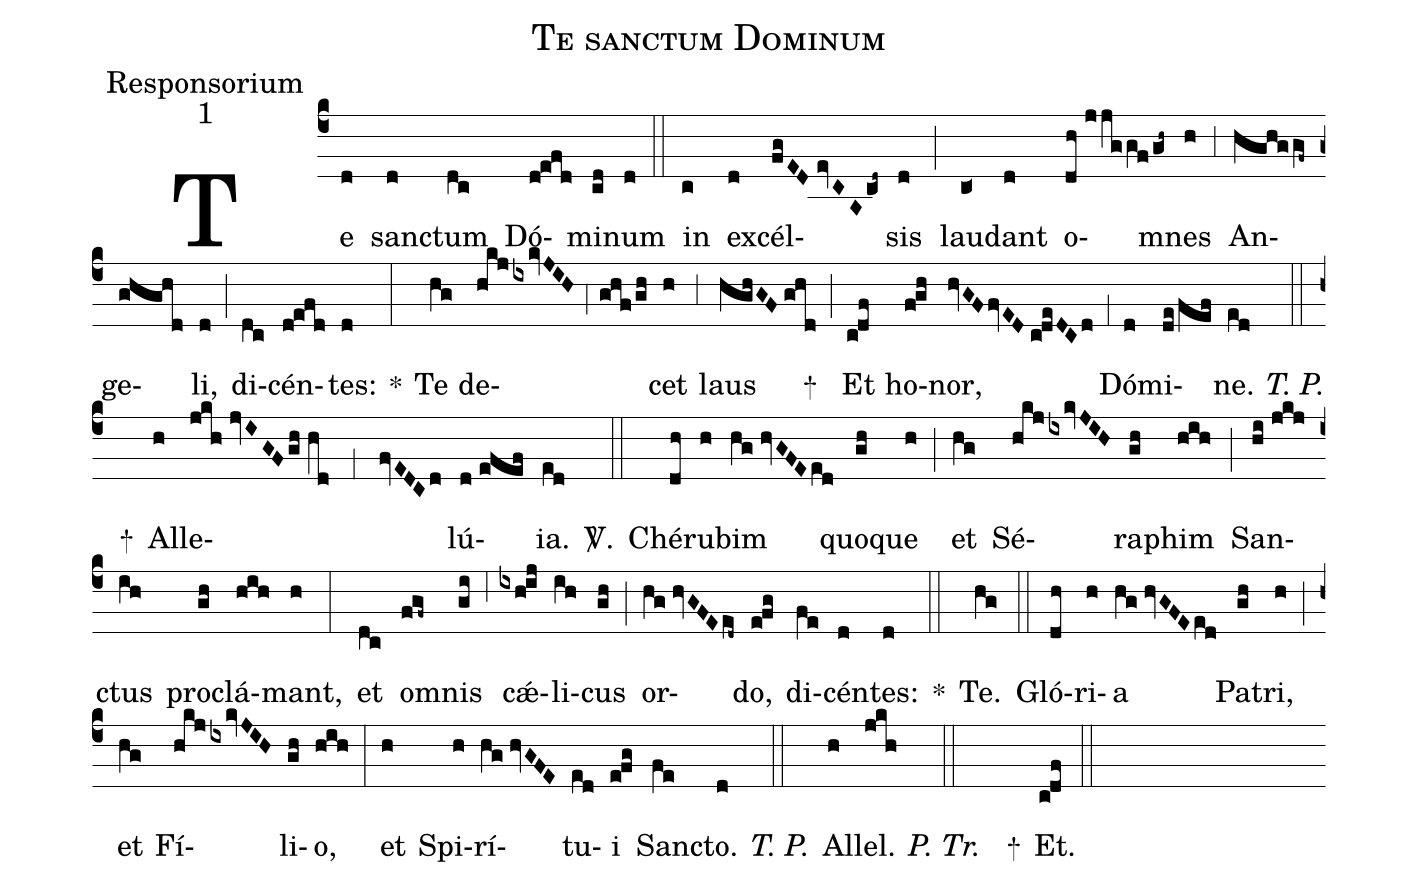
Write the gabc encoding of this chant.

name:Te sanctum Dominum;
office-part:Responsorium;
mode:1;
%%
(c4) Te(d) san(d)ctum(dc) Dó(d!efd)mi(cd)num(d) (::) in(c) ex(d)cél(fgED//evCAcd~)sis(d) (;) lau(c<)dant(d) o(dh//jjggf/gh~)mnes(h) (;3) An(hghggf~)ge(ghghd)li,(d) (;) di(dc)cén(d!efd)tes:(d) *(:) Te(hg) de(hkj/ixkvJIH;4ghf/gh)cet(h) (;3) laus(hghGF//ghd) +(;) Et(c!df) ho(f!gh)nor,(hvGF/fvED//c!deDCd) (;1) Dó(d)mi(de/fef)ne.(ed) <i>T. P.</i>(::) +() Al(h)le(jkh//jvIGF/gh//hd;1fvEDCd)lú(d//efef)ia.(ed) <sp>V/</sp>.(::) Ché(dh)ru(h)bim(hg//hvGFE/ed) quo(gh)que(h) (;) et(hg) Sé(hkj/ixkvJIH)ra(gh)phim(hih) (;) San(hi//jkj)ctus(ih) pro(gh)clá(hih)mant,(h) (:) et(dc) o(fgf~)mnis(gi) (;6) c<sp>'ae</sp>(ixh!ij)li(ih)cus(gh) (;) or(hg//hvGFEed~)do,(e!fg) di(fe)cén(d)tes:(d) *(::) Te.(hg) (::) Gló(dh)ri(h)a(hg//hvGFEed) Pa(gh)tri,(h) (;) et(hg) Fí(hkj/ixkvJIH)li(gh)o,(hih) (:) et(h) Spi(h)rí(hg//hvGFE)tu(ed)i(e!fg) San(fe)cto.(d) <i>T. P.</i>(::) Al(h)lel.(jkh) <i>P. Tr.</i>(::) +() Et.(c!df) (::)
